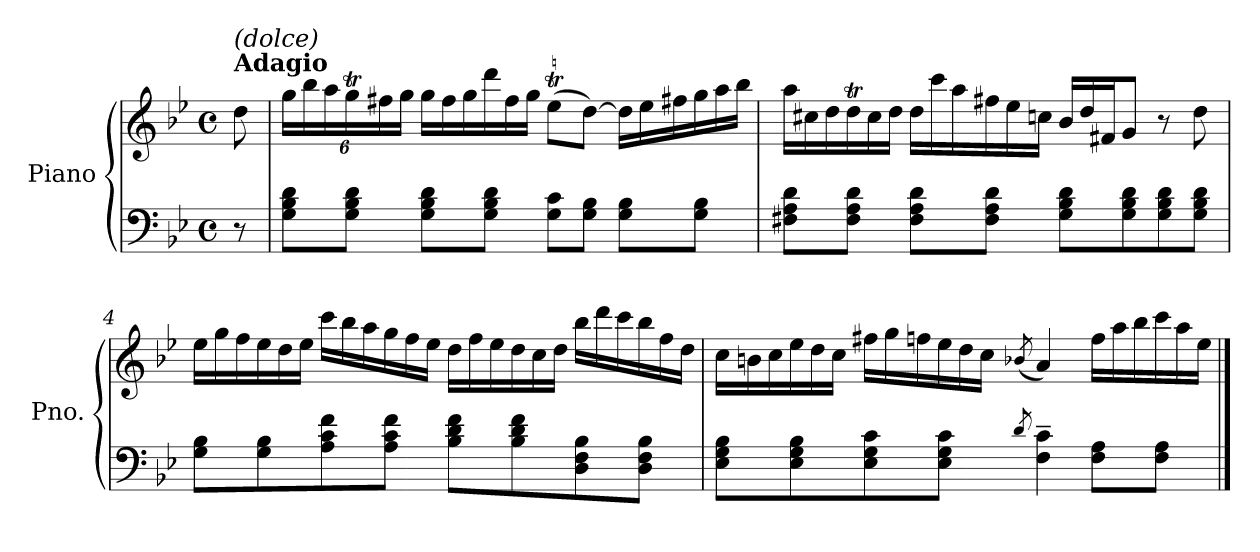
**kern	**kern
*part1	*part1
*staff2	*staff1
*I"Piano	*
*I'Pno.	*
*clefF4	*clefG2
*k[b-e-]	*k[b-e-]
*M4/4	*M4/4
*met(c)	*met(c)
=1	=1
!	!LO:TX:a:B:t=Adagio
!	!LO:TX:i:t=(dolce)
8r	8dd\
=2	=2
*	*Xbrackettup
8G\ 8B-\ 8d\L	24gg\LL
.	24bb-\
.	24aa\
8G\ 8B-\ 8d\J	24ggT\
.	24ff#X\
.	24gg\JJ
*	*Xtuplet
8G\ 8B-\ 8d\L	24gg\LL
.	24ff#\
.	24gg\
8G\ 8B-\ 8d\J	24ddd\
.	24ff#\
.	24gg\JJ
8G\ 8c\L	(8ee-T\L
8G\ 8B-\J	[8dd\J)
8G\ 8B-\L	24dd\LL]
.	24ee-\
.	24ff#\
8G\ 8B-\J	24gg\
.	24aa\
.	24bb-\JJ
=3	=3
8F#X\ 8A\ 8d\L	24aa\LL
.	24cc#X\
.	24dd\
8F#\ 8A\ 8d\J	24ddt\
.	24cc#\
.	24dd\JJ
8F#\ 8A\ 8d\L	24dd\LL
.	24ccc\
.	24aa\
8F#\ 8A\ 8d\J	24ff#X\
.	24ee-\
.	24ccn\JJ
8G\ 8B-\ 8d\L	24b-/LL
.	24dd/
.	24f#X/J
8G\ 8B-\ 8d\	8g/J
8G\ 8B-\ 8d\	8r
8G\ 8B-\ 8d\J	8dd\
!!LO:LB:g=z
=4	=4
8G\ 8B-\L	24ee-\LL
.	24gg\
.	24ff\
8G\ 8B-\	24ee-\
.	24dd\
.	24ee-\JJ
8A\ 8c\ 8f\	24ccc\LL
.	24bb-\
.	24aa\
8A\ 8c\ 8f\J	24gg\
.	24ff\
.	24ee-\JJ
8B-\ 8d\ 8f\L	24dd\LL
.	24ff\
.	24ee-\
8B-\ 8d\ 8f\	24dd\
.	24cc\
.	24dd\JJ
8D\ 8F\ 8B-\	24bb-\LL
.	24ddd\
.	24ccc\
8D\ 8F\ 8B-\J	24bb-\
.	24ff\
.	24dd\JJ
=5	=5
8E-\ 8G\ 8B-\L	24cc\LL
.	24bn\
.	24cc\
8E-\ 8G\ 8B-\	24ee-\
.	24dd\
.	24cc\JJ
8E-\ 8G\ 8c\	24ff#X\LL
.	24gg\
.	24ffn\
8E-\ 8G\ 8c\J	24ee-\
.	24dd\
.	24cc\JJ
8qd/	(8qb-X/
4F\~ 4c\~	4a/)
8F\ 8A\L	24ff\LL
.	24aa\
.	24bb-\
8F\ 8A\J	24ccc\
.	24aa\
.	24ee-\JJ
==	==
*-	*-
